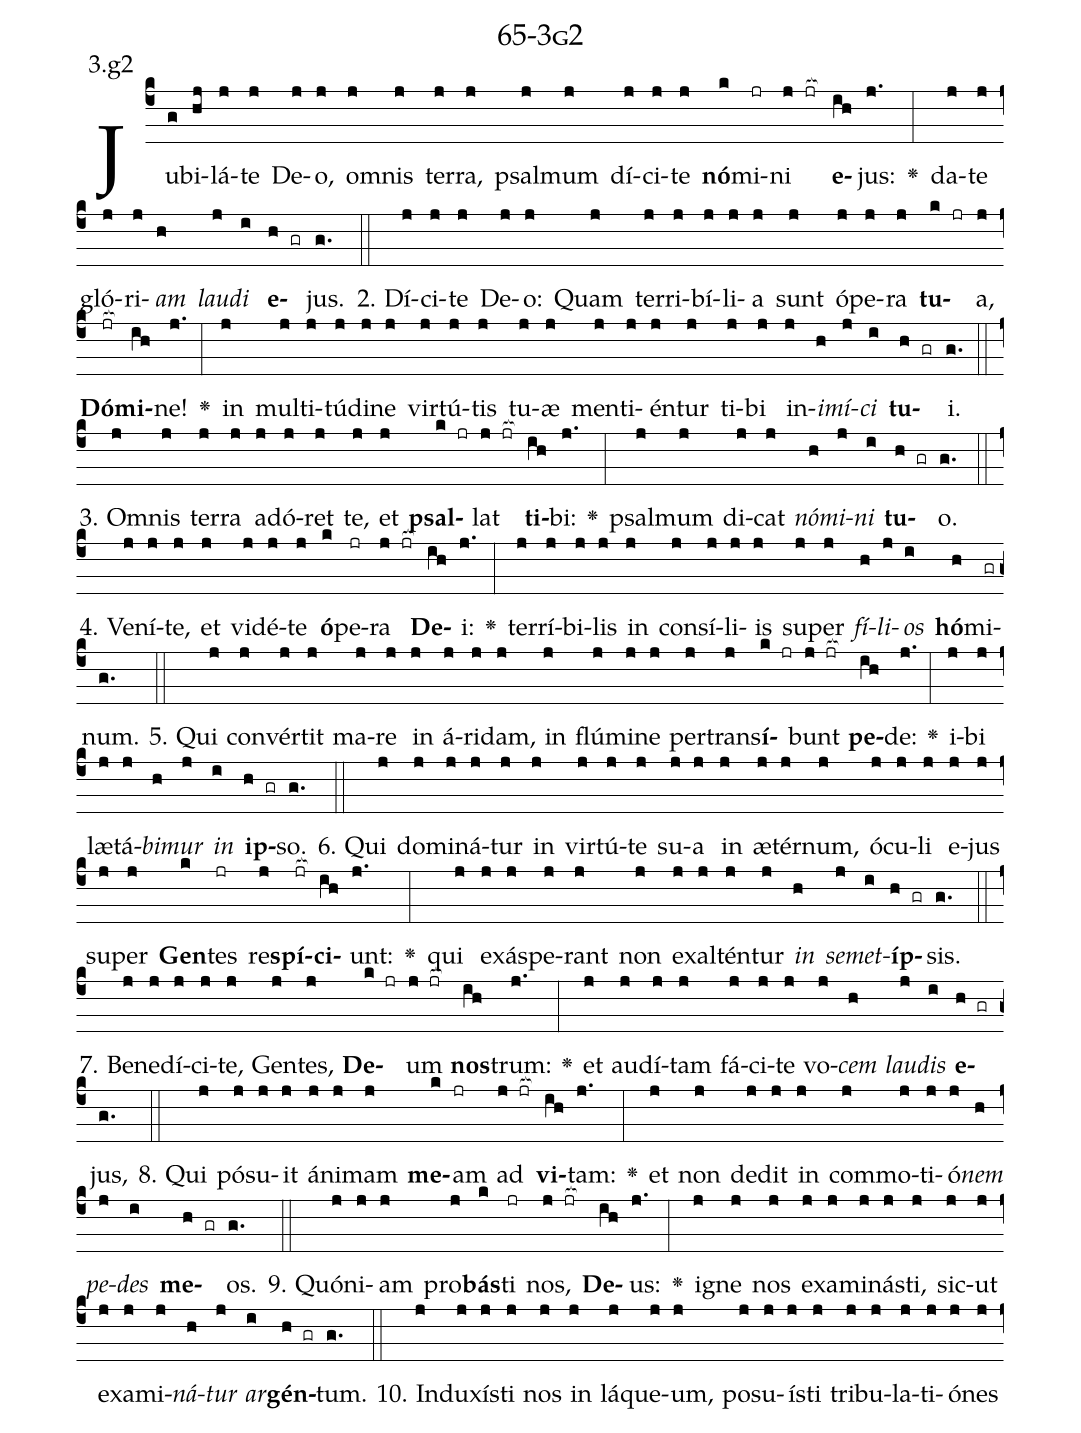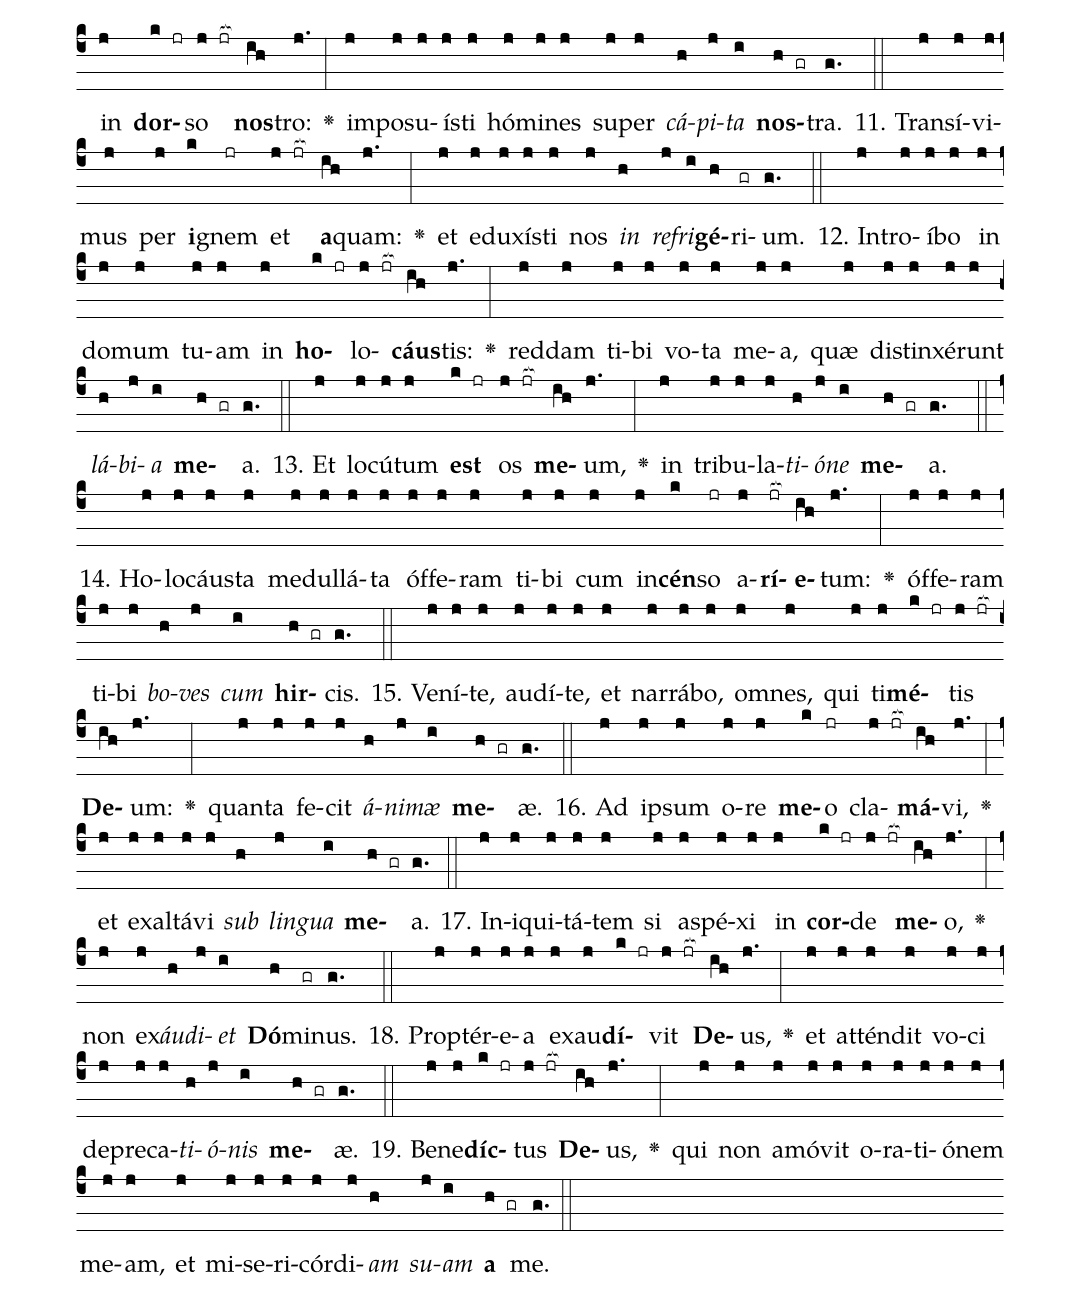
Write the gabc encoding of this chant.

name: 65-3g2;
annotation: 3.g2;
%%
(c4)Ju(g)bi(hj)lá(j)te(j) De(j)o,(j) om(j)nis(j) ter(j)ra,(j) psal(j)mum(j) dí(j)ci(j)te(j) <b>nó</b>(k)mi(jr)ni(j jr[ocb:1{]) <b>e</b>(ih[ocb:0}])jus:(j.) <v>\greheightstar</v>(:) da(j)te(j) gló(j)ri(j)<i>am</i>(h) <i>lau</i>(j)<i>di</i>(i) <b>e</b>(h gr)jus.(g.) (::)
2. Dí(j)ci(j)te(j) De(j)o:(j) Quam(j) ter(j)ri(j)bí(j)li(j)a(j) sunt(j) ó(j)pe(j)ra(j) <b>tu</b>(k jr)a,(j) <b>Dó</b>(jr[ocb:1{])<b>mi</b>(ih[ocb:0}])ne!(j.) <v>\greheightstar</v>(:) in(j) mul(j)ti(j)tú(j)di(j)ne(j) vir(j)tú(j)tis(j) tu(j)æ(j) men(j)ti(j)én(j)tur(j) ti(j)bi(j) in(j)<i>i</i>(h)<i>mí</i>(j)<i>ci</i>(i) <b>tu</b>(h gr)i.(g.) (::)
3. Om(j)nis(j) ter(j)ra(j) ad(j)ó(j)ret(j) te,(j) et(j) <b>psal</b>(k jr)lat(j jr[ocb:1{]) <b>ti</b>(ih[ocb:0}])bi:(j.) <v>\greheightstar</v>(:) psal(j)mum(j) di(j)cat(j) <i>nó</i>(h)<i>mi</i>(j)<i>ni</i>(i) <b>tu</b>(h gr)o.(g.) (::)
4. Ve(j)ní(j)te,(j) et(j) vi(j)dé(j)te(j) <b>ó</b>(k)pe(jr)ra(j jr[ocb:1{]) <b>De</b>(ih[ocb:0}])i:(j.) <v>\greheightstar</v>(:) ter(j)rí(j)bi(j)lis(j) in(j) con(j)sí(j)li(j)is(j) su(j)per(j) <i>fí</i>(h)<i>li</i>(j)<i>os</i>(i) <b>hó</b>(h)mi(gr)num.(g.) (::)
5. Qui(j) con(j)vér(j)tit(j) ma(j)re(j) in(j) á(j)ri(j)dam,(j) in(j) flú(j)mi(j)ne(j) per(j)trans(j)<b>í</b>(k jr)bunt(j jr[ocb:1{]) <b>pe</b>(ih[ocb:0}])de:(j.) <v>\greheightstar</v>(:) i(j)bi(j) læ(j)tá(j)<i>bi</i>(h)<i>mur</i>(j) <i>in</i>(i) <b>ip</b>(h gr)so.(g.) (::)
6. Qui(j) do(j)mi(j)ná(j)tur(j) in(j) vir(j)tú(j)te(j) su(j)a(j) in(j) æ(j)tér(j)num,(j) ó(j)cu(j)li(j) e(j)jus(j) su(j)per(j) <b>Gen</b>(k)tes(jr) re(j)<b>spí</b>(jr[ocb:1{])<b>ci</b>(ih[ocb:0}])unt:(j.) <v>\greheightstar</v>(:) qui(j) ex(j)ás(j)pe(j)rant(j) non(j) ex(j)al(j)tén(j)tur(j) <i>in</i>(h) <i>se</i>(j)<i>met</i>(i)<b>íp</b>(h gr)sis.(g.) (::)
7. Be(j)ne(j)dí(j)ci(j)te,(j) Gen(j)tes,(j) <b>De</b>(k jr)um(j jr[ocb:1{]) <b>nos</b>(ih[ocb:0}])trum:(j.) <v>\greheightstar</v>(:) et(j) au(j)dí(j)tam(j) fá(j)ci(j)te(j) vo(j)<i>cem</i>(h) <i>lau</i>(j)<i>dis</i>(i) <b>e</b>(h gr)jus,(g.) (::)
8. Qui(j) pó(j)su(j)it(j) á(j)ni(j)mam(j) <b>me</b>(k)am(jr) ad(j jr[ocb:1{]) <b>vi</b>(ih[ocb:0}])tam:(j.) <v>\greheightstar</v>(:) et(j) non(j) de(j)dit(j) in(j) com(j)mo(j)ti(j)ó(j)<i>nem</i>(h) <i>pe</i>(j)<i>des</i>(i) <b>me</b>(h gr)os.(g.) (::)
9. Quón(j)i(j)am(j) pro(j)<b>bás</b>(k)ti(jr) nos,(j jr[ocb:1{]) <b>De</b>(ih[ocb:0}])us:(j.) <v>\greheightstar</v>(:) i(j)gne(j) nos(j) ex(j)a(j)mi(j)nás(j)ti,(j) sic(j)ut(j) ex(j)a(j)mi(j)<i>ná</i>(h)<i>tur</i>(j) <i>ar</i>(i)<b>gén</b>(h gr)tum.(g.) (::)
10. In(j)du(j)xís(j)ti(j) nos(j) in(j) lá(j)que(j)um,(j) po(j)su(j)ís(j)ti(j) tri(j)bu(j)la(j)ti(j)ó(j)nes(j) in(j) <b>dor</b>(k jr)so(j jr[ocb:1{]) <b>nos</b>(ih[ocb:0}])tro:(j.) <v>\greheightstar</v>(:) im(j)po(j)su(j)ís(j)ti(j) hó(j)mi(j)nes(j) su(j)per(j) <i>cá</i>(h)<i>pi</i>(j)<i>ta</i>(i) <b>nos</b>(h gr)tra.(g.) (::)
11. Trans(j)í(j)vi(j)mus(j) per(j) <b>i</b>(k)gnem(jr) et(j jr[ocb:1{]) <b>a</b>(ih[ocb:0}])quam:(j.) <v>\greheightstar</v>(:) et(j) e(j)du(j)xís(j)ti(j) nos(j) <i>in</i>(h) <i>re</i>(j)<i>fri</i>(i)<b>gé</b>(h)ri(gr)um.(g.) (::)
12. In(j)tro(j)í(j)bo(j) in(j) do(j)mum(j) tu(j)am(j) in(j) <b>ho</b>(k jr)lo(j jr[ocb:1{])<b>cáus</b>(ih[ocb:0}])tis:(j.) <v>\greheightstar</v>(:) red(j)dam(j) ti(j)bi(j) vo(j)ta(j) me(j)a,(j) quæ(j) di(j)stin(j)xé(j)runt(j) <i>lá</i>(h)<i>bi</i>(j)<i>a</i>(i) <b>me</b>(h gr)a.(g.) (::)
13. Et(j) lo(j)cú(j)tum(j) <b>est</b>(k jr) os(j jr[ocb:1{]) <b>me</b>(ih[ocb:0}])um,(j.) <v>\greheightstar</v>(:) in(j) tri(j)bu(j)la(j)<i>ti</i>(h)<i>ó</i>(j)<i>ne</i>(i) <b>me</b>(h gr)a.(g.) (::)
14. Ho(j)lo(j)cáus(j)ta(j) me(j)dul(j)lá(j)ta(j) óf(j)fe(j)ram(j) ti(j)bi(j) cum(j) in(j)<b>cén</b>(k)so(jr) a(j)<b>rí</b>(jr[ocb:1{])<b>e</b>(ih[ocb:0}])tum:(j.) <v>\greheightstar</v>(:) óf(j)fe(j)ram(j) ti(j)bi(j) <i>bo</i>(h)<i>ves</i>(j) <i>cum</i>(i) <b>hir</b>(h gr)cis.(g.) (::)
15. Ve(j)ní(j)te,(j) au(j)dí(j)te,(j) et(j) nar(j)rá(j)bo,(j) om(j)nes,(j) qui(j) ti(j)<b>mé</b>(k jr)tis(j jr[ocb:1{]) <b>De</b>(ih[ocb:0}])um:(j.) <v>\greheightstar</v>(:) quan(j)ta(j) fe(j)cit(j) <i>á</i>(h)<i>ni</i>(j)<i>mæ</i>(i) <b>me</b>(h gr)æ.(g.) (::)
16. Ad(j) ip(j)sum(j) o(j)re(j) <b>me</b>(k)o(jr) cla(j jr[ocb:1{])<b>má</b>(ih[ocb:0}])vi,(j.) <v>\greheightstar</v>(:) et(j) ex(j)al(j)tá(j)vi(j) <i>sub</i>(h) <i>lin</i>(j)<i>gua</i>(i) <b>me</b>(h gr)a.(g.) (::)
17. In(j)i(j)qui(j)tá(j)tem(j) si(j) a(j)spé(j)xi(j) in(j) <b>cor</b>(k jr)de(j jr[ocb:1{]) <b>me</b>(ih[ocb:0}])o,(j.) <v>\greheightstar</v>(:) non(j) ex(j)<i>áu</i>(h)<i>di</i>(j)<i>et</i>(i) <b>Dó</b>(h)mi(gr)nus.(g.) (::)
18. Prop(j)tér(j)e(j)a(j) ex(j)au(j)<b>dí</b>(k jr)vit(j jr[ocb:1{]) <b>De</b>(ih[ocb:0}])us,(j.) <v>\greheightstar</v>(:) et(j) at(j)tén(j)dit(j) vo(j)ci(j) de(j)pre(j)ca(j)<i>ti</i>(h)<i>ó</i>(j)<i>nis</i>(i) <b>me</b>(h gr)æ.(g.) (::)
19. Be(j)ne(j)<b>díc</b>(k jr)tus(j jr[ocb:1{]) <b>De</b>(ih[ocb:0}])us,(j.) <v>\greheightstar</v>(:) qui(j) non(j) a(j)mó(j)vit(j) o(j)ra(j)ti(j)ó(j)nem(j) me(j)am,(j) et(j) mi(j)se(j)ri(j)cór(j)di(j)<i>am</i>(h) <i>su</i>(j)<i>am</i>(i) <b>a</b>(h gr) me.(g.) (::)
